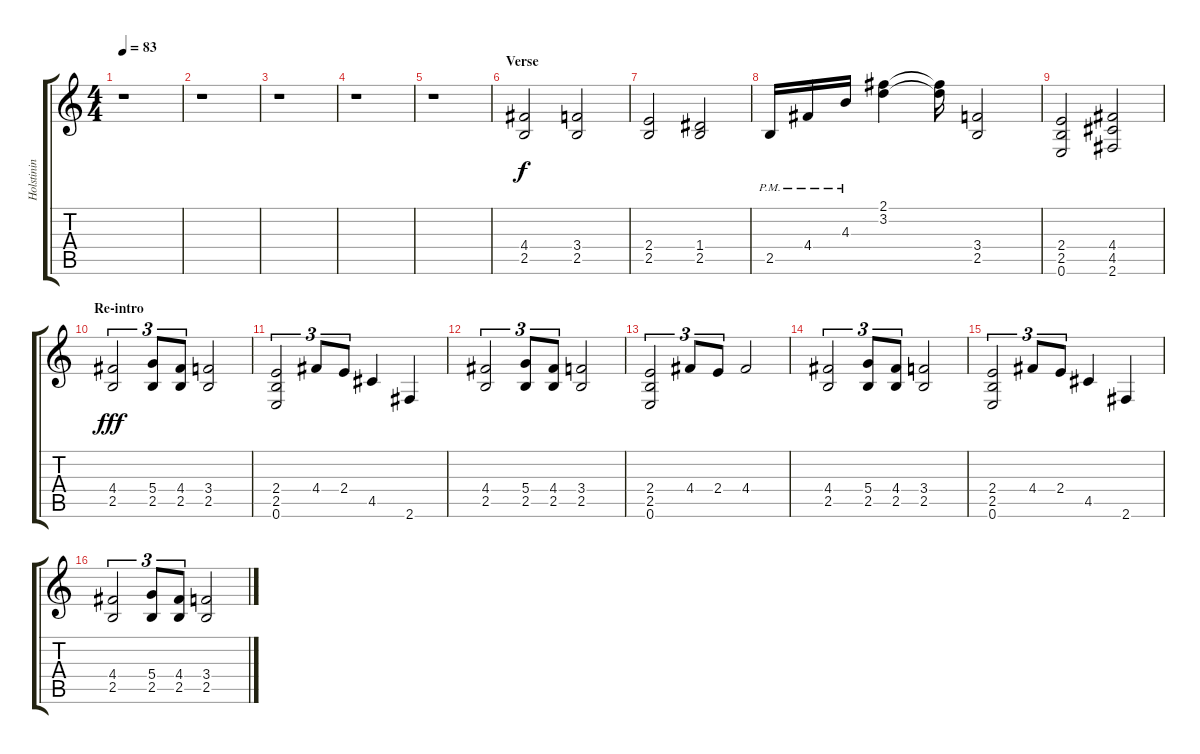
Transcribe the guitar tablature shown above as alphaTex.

\track ("Holstinin" "Holstinin") {instrument distortionguitar}
\staff {score tabs}
\tuning (E4 B3 G3 D3 A2 E2) {hide}
\ts (4 4)
\tempo 83
\clef g2
\ks c
r.1{dy ff} |
r.1 |
r.1 |
r.1 |
r.1 |
\section ("" "Verse")
(4.4 2.5).2{dy f volume 16 balance 8} (3.4 2.5).2 |
(2.4 2.5).2 (1.4 2.5).2 |
2.5{pm}.16 4.4{pm}.16 4.3{pm}.16 (2.1 3.2).4 (2.1{t} 3.2{t}).16 (3.4 2.5).2 |
(2.4 2.5 0.6).2 (4.4 4.5 2.6).2 |
\section ("" "Re-intro")
(4.4 2.5).2{tu (3 2) dy fff volume 16 balance 8} (5.4 2.5).8{tu (3 2)} (4.4 2.5).8{tu (3 2)} (3.4 2.5).2 |
(2.4 2.5 0.6).2{tu (3 2)} 4.4.8{tu (3 2)} 2.4.8{tu (3 2)} 4.5.4 2.6.4 |
(4.4 2.5).2{tu (3 2)} (5.4 2.5).8{tu (3 2)} (4.4 2.5).8{tu (3 2)} (3.4 2.5).2 |
(2.4 2.5 0.6).2{tu (3 2)} 4.4.8{tu (3 2)} 2.4.8{tu (3 2)} 4.4.2 |
(4.4 2.5).2{tu (3 2) balance 7} (5.4 2.5).8{tu (3 2)} (4.4 2.5).8{tu (3 2)} (3.4 2.5).2 |
(2.4 2.5 0.6).2{tu (3 2)} 4.4.8{tu (3 2)} 2.4.8{tu (3 2)} 4.5.4 2.6.4 |
(4.4 2.5).2{tu (3 2)} (5.4 2.5).8{tu (3 2)} (4.4 2.5).8{tu (3 2)} (3.4 2.5).2
